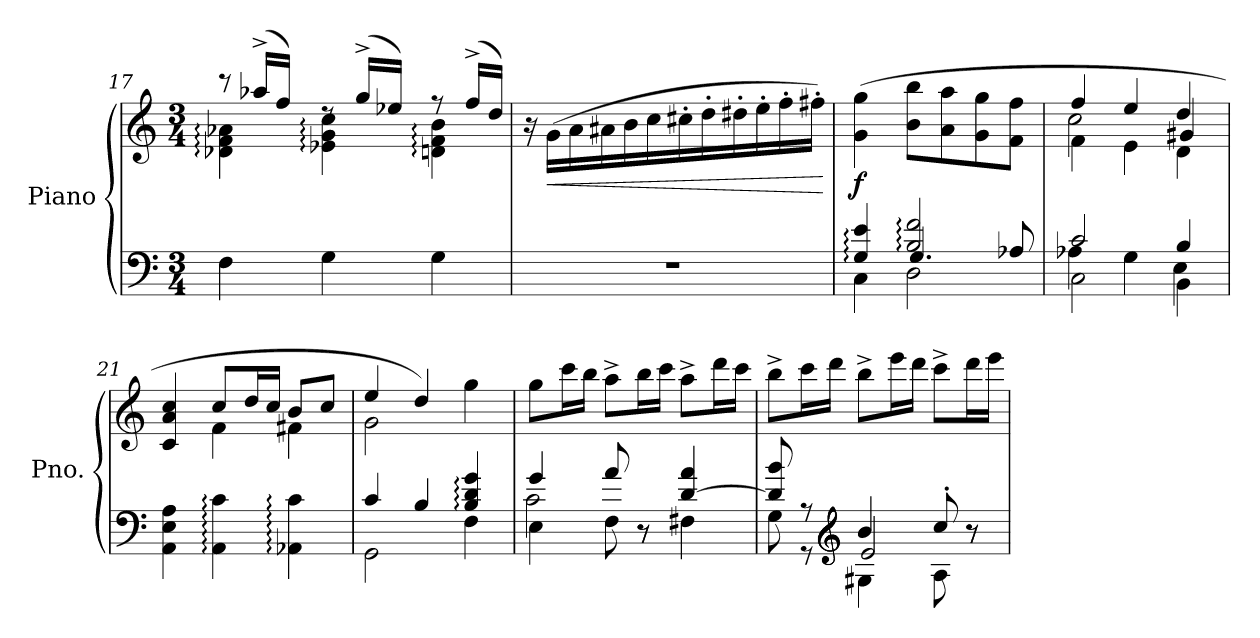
**kern	**kern	**dynam
*part1	*part1	*part1
*staff2	*staff1	*staff1/2
*I"Piano	*	*
*I'Pno.	*	*
*clefF4	*clefG2	*
*k[]	*k[]	*
*M3/4	*M3/4	*
=17	=17	=17
*	*^	*
4F\	8r	4F\yy: 4d-X\: 4f\: 4a-X\:	.
.	(>16aa-X^/LL	.	.
.	16ff/JJ)	.	.
4G\	8rdd	4G\yy: 4e-X\: 4g\: 4cc\:	.
.	(>16gg^/LL	.	.
.	16ee-X/JJ)	.	.
4G\	8r	4G\yy: 4dn\: 4f\: 4b\:	.
.	(>16ff^/LL	.	.
.	16dd/JJ)	.	.
*	*v	*v	*
=18	=18	=18
2.r	16r	.
!	!	!LO:HP:b
.	(>16g\LL	<
.	16a\	.
.	16a#X\	.
.	16b\	.
.	16cc\	.
.	16cc#X'\	.
.	16dd'\	.
.	16dd#X'\	.
.	16ee'\	.
.	16ff'\	.
.	16ff#X'\JJ)	.
.	.	[
!!LO:LB:g=z
=19	=19	=19
*^	*	*
*	*^	*	*
!	!	!	!	!LO:DY:b
4G/: 4e/:	4C\	4ryy	(>4g\ 4gg\	f
2B/: 2f/:	2D\	4.G/	8b\ 8bb\L	.
.	.	.	8a\ 8aa\	.
.	.	.	8g\ 8gg\	.
.	.	8A-X/	8f\ 8ff\J	.
=20	=20	=20	=20	=20
*	*	*	*^	*
*	*	*	*	*^	*
2c/	2C\	4A-X\	4ff/	4f\	2cc\	.
.	.	4G\	4ee/	4e\	.	.
4B/	4BB\	4E\	4dd/	4d\	4g#X/	.
*v	*v	*v	*	*	*	*
*	*	*v	*v	*
=21	=21	=21	=21
4AA\ 4E\ 4A\	4c/ 4a/ 4cc/	4ryy	.
4AA\: 4c\:	8cc/L	4f\	.
.	16dd/L	.	.
.	16cc/JJ	.	.
4AA-X\: 4c\:	8b/L	4f#X\	.
.	8cc/J	.	.
=22	=22	=22	=22
*^	*	*	*
4c:/	2GG\	4ee/	2g\	.
4B/	.	4dd/)	.	.
4B/: 4d/: 4g/:	4F\	4gg\	4ryy	.
*	*	*v	*v	*
=23	=23	=23	=23
*	*^	*	*
4g/	4E\	2c\	8gg\L	.
.	.	.	16ccc\L	.
.	.	.	16bb\JJ	.
8a/	8F\	.	8aa^\L	.
8r	8r	.	16bb\L	.
.	.	.	16ccc\JJ	.
[4d/ 4a/	4F#X\	4ryy	8aa^\L	.
.	.	.	16ddd\L	.
.	.	.	16ccc\JJ	.
=24	=24	=24	=24	=24
8d/] 8b/	8G\	4ryy	8bb^\L	.
8r	8r	.	16ccc\L	.
.	.	.	16ddd\JJ	.
*clefG2	*	*	*	*
4b/	4G#X\	2e/	8bb^\L	.
.	.	.	16eee\L	.
.	.	.	16ddd\JJ	.
8cc'/	8A\	.	8ccc^\L	.
8r	8r	.	16ddd\L	.
.	.	.	16eee\JJ	.
*v	*v	*v	*	*
=	=	=
*-	*-	*-
